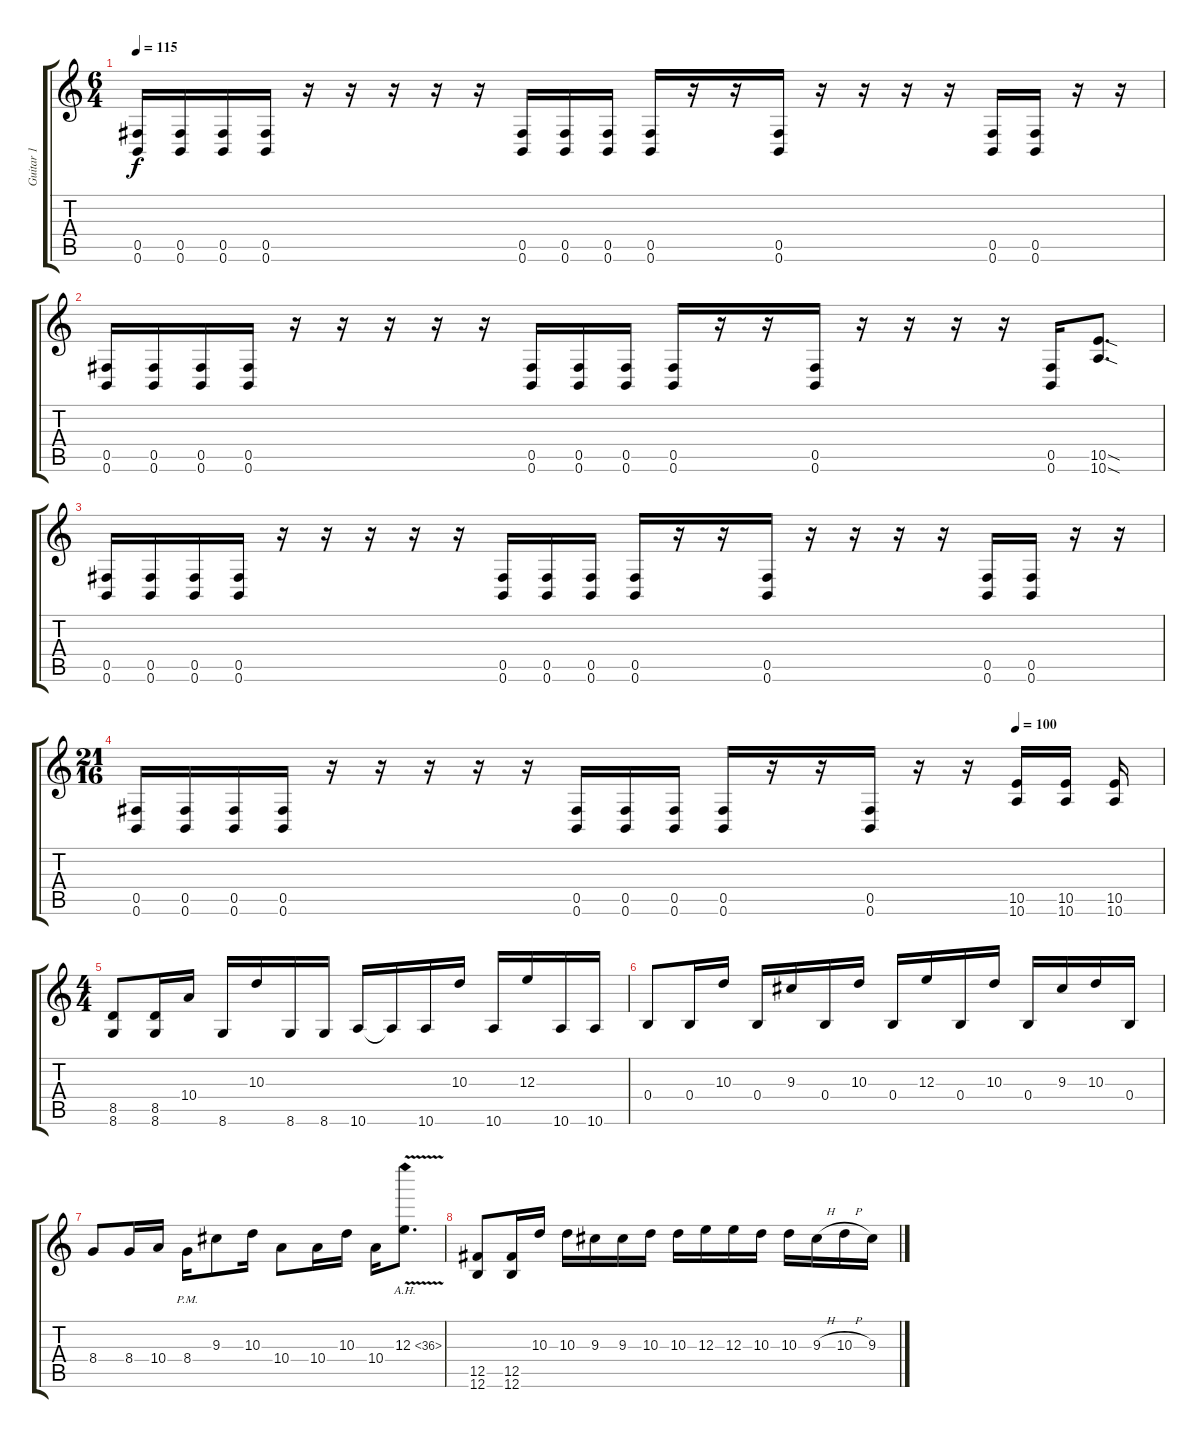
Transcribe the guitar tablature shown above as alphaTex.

\track ("Guitar 1" "Guitar 1") {instrument distortionguitar}
\staff {score tabs}
\tuning (Db4 Ab3 E3 B2 Gb2 B1) {hide}
\ts (6 4)
\tempo 115
\clef g2
\ks c
(0.5 0.6).16{dy f} (0.5 0.6).16 (0.5 0.6).16 (0.5 0.6).16 r.16 r.16 r.16 r.16 r.16 (0.5 0.6).16 (0.5 0.6).16 (0.5 0.6).16 (0.5 0.6).16 r.16 r.16 (0.5 0.6).16 r.16 r.16 r.16 r.16 (0.5 0.6).16 (0.5 0.6).16 r.16 r.16 |
(0.5 0.6).16 (0.5 0.6).16 (0.5 0.6).16 (0.5 0.6).16 r.16 r.16 r.16 r.16 r.16 (0.5 0.6).16 (0.5 0.6).16 (0.5 0.6).16 (0.5 0.6).16 r.16 r.16 (0.5 0.6).16 r.16 r.16 r.16 r.16 (0.5 0.6).16 (10.5{sod} 10.6{sod}).8{d} |
(0.5 0.6).16 (0.5 0.6).16 (0.5 0.6).16 (0.5 0.6).16 r.16 r.16 r.16 r.16 r.16 (0.5 0.6).16 (0.5 0.6).16 (0.5 0.6).16 (0.5 0.6).16 r.16 r.16 (0.5 0.6).16 r.16 r.16 r.16 r.16 (0.5 0.6).16 (0.5 0.6).16 r.16 r.16 |
\ts (21 16)
\tempo (100 0.8571428571428571)
(0.5 0.6).16 (0.5 0.6).16 (0.5 0.6).16 (0.5 0.6).16 r.16 r.16 r.16 r.16 r.16 (0.5 0.6).16 (0.5 0.6).16 (0.5 0.6).16 (0.5 0.6).16 r.16 r.16 (0.5 0.6).16 r.16 r.16 (10.5 10.6).16 (10.5 10.6).16 (10.5 10.6).16 |
\ts (4 4)
(8.5 8.6).8 (8.5 8.6).16 10.4.16 8.6.16 10.3.16 8.6.16 8.6.16 10.6.16 10.6{t}.16 10.6.16 10.3.16 10.6.16 12.3.16 10.6.16 10.6.16 |
0.4.8 0.4.16 10.3.16 0.4.16 9.3.16 0.4.16 10.3.16 0.4.16 12.3.16 0.4.16 10.3.16 0.4.16 9.3.16 10.3.16 0.4.16 |
8.4.8 8.4.16 10.4.16 8.4{pm}.16 9.3.8 10.3.16 10.4.8 10.4.16 10.3.16 10.4.16 12.3{ah 24 v}.8{d} |
(12.5 12.6).8 (12.5 12.6).16 10.3.16 10.3.16 9.3.16 9.3.16 10.3.16 10.3.16 12.3.16 12.3.16 10.3.16 10.3.16 9.3{h}.16 10.3{h}.16 9.3.16
